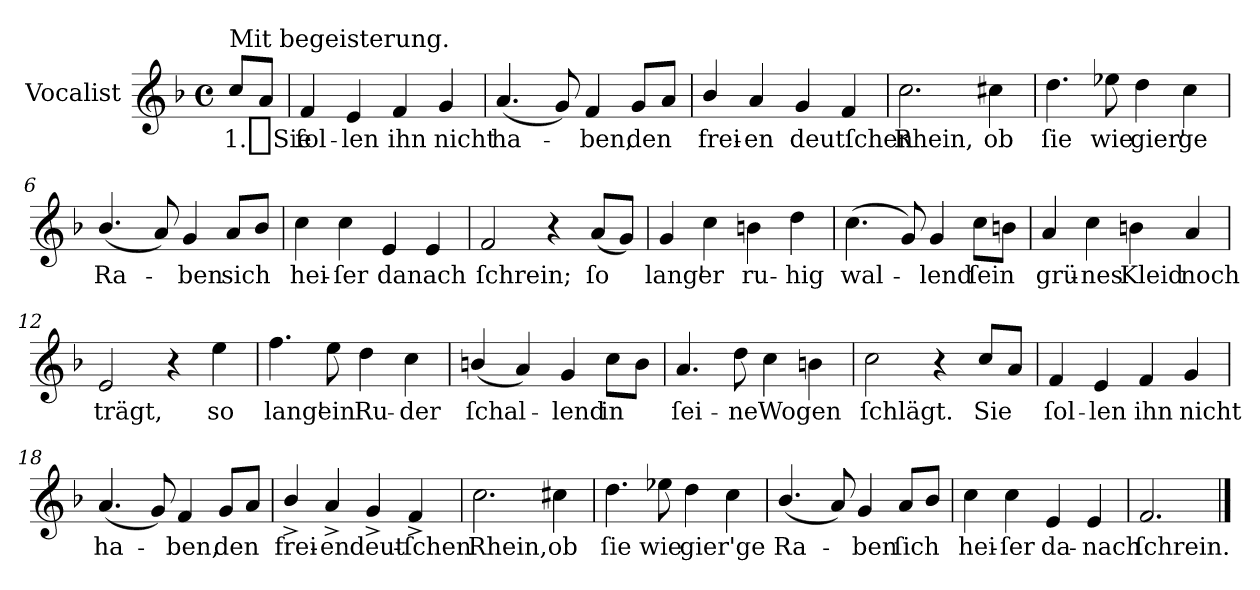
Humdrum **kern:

**kern	**text
*part1	*part1
*staff1	*staff1
*I"Vocalist	*
*k[b-]	*
*F:	*
*M4/4	*
*met(c)	*
=	=
!LO:TX:a:t=Mit begeisterung.	!
8cc/L	1._Sie
8aJ	.
=1	=1
4f	ſol-
4e	-len
4f	ihn
4g	nicht
=2	=2
(4.a	ha-
8g)	.
4f	-ben,
8gL	den
8aJ	.
=3	=3
4b-/	frei-
4a	-en
4g	deutſchen
4f	.
=4	=4
2.cc	Rhein,
4cc#X	ob
=5	=5
4.dd	ſie
8ee-X	wie
4dd	gier'
4cc	ge
=6	=6
(4.b-/	Ra-
8a)	.
4g	-ben
8aL	sich
8b-J	.
=7	=7
4cc	hei-
4cc	-ſer
4e	danach
4e	.
=8	=8
2f	ſchrein;
4r	.
(8aL	ſo
8gJ)	.
=9	=9
4g	lang'
4cc	er
4bn	ru-
4dd	-hig
=10	=10
(4.cc	wal-
8g)	.
4g	-lend
8ccL	ſein
8bnJ	.
=11	=11
4a	grü-
4cc	-nes
4bn	Kleid
4a	noch
=12	=12
2e	trägt,
4r	.
4ee	so
=13	=13
4.ff	lang'
8ee	ein
4dd	Ru-
4cc	-der
=14	=14
(4bn/	ſchal-
4a)	.
4g	-lend
8ccL	in
8bJ	.
=15	=15
4.a	ſei-
8dd	-ne
4cc	Wogen
4bn	.
=16	=16
2cc	ſchlägt.
4r	.
8cc/L	Sie
8aJ	.
=17	=17
4f	ſol-
4e	-len
4f	ihn
4g	nicht
=18	=18
(4.a	ha-
8g)	.
4f	-ben,
8gL	den
8aJ	.
=19	=19
4b-^/	frei-
4a^	-en
4g^	deut-
4f^	-ſchen
=20	=20
2.cc	Rhein,
4cc#X	ob
=21	=21
4.dd	ſie
8ee-X	wie
4dd	gier'ge
4cc	.
=22	=22
(4.b-/	Ra-
8a)	.
4g	-ben
8aL	ſich
8b-J	.
=23	=23
4cc	hei-
4cc	-ſer
4e	da-
4e	-nach
=24	=24
2.f	ſchrein.
==	==
*-	*-
